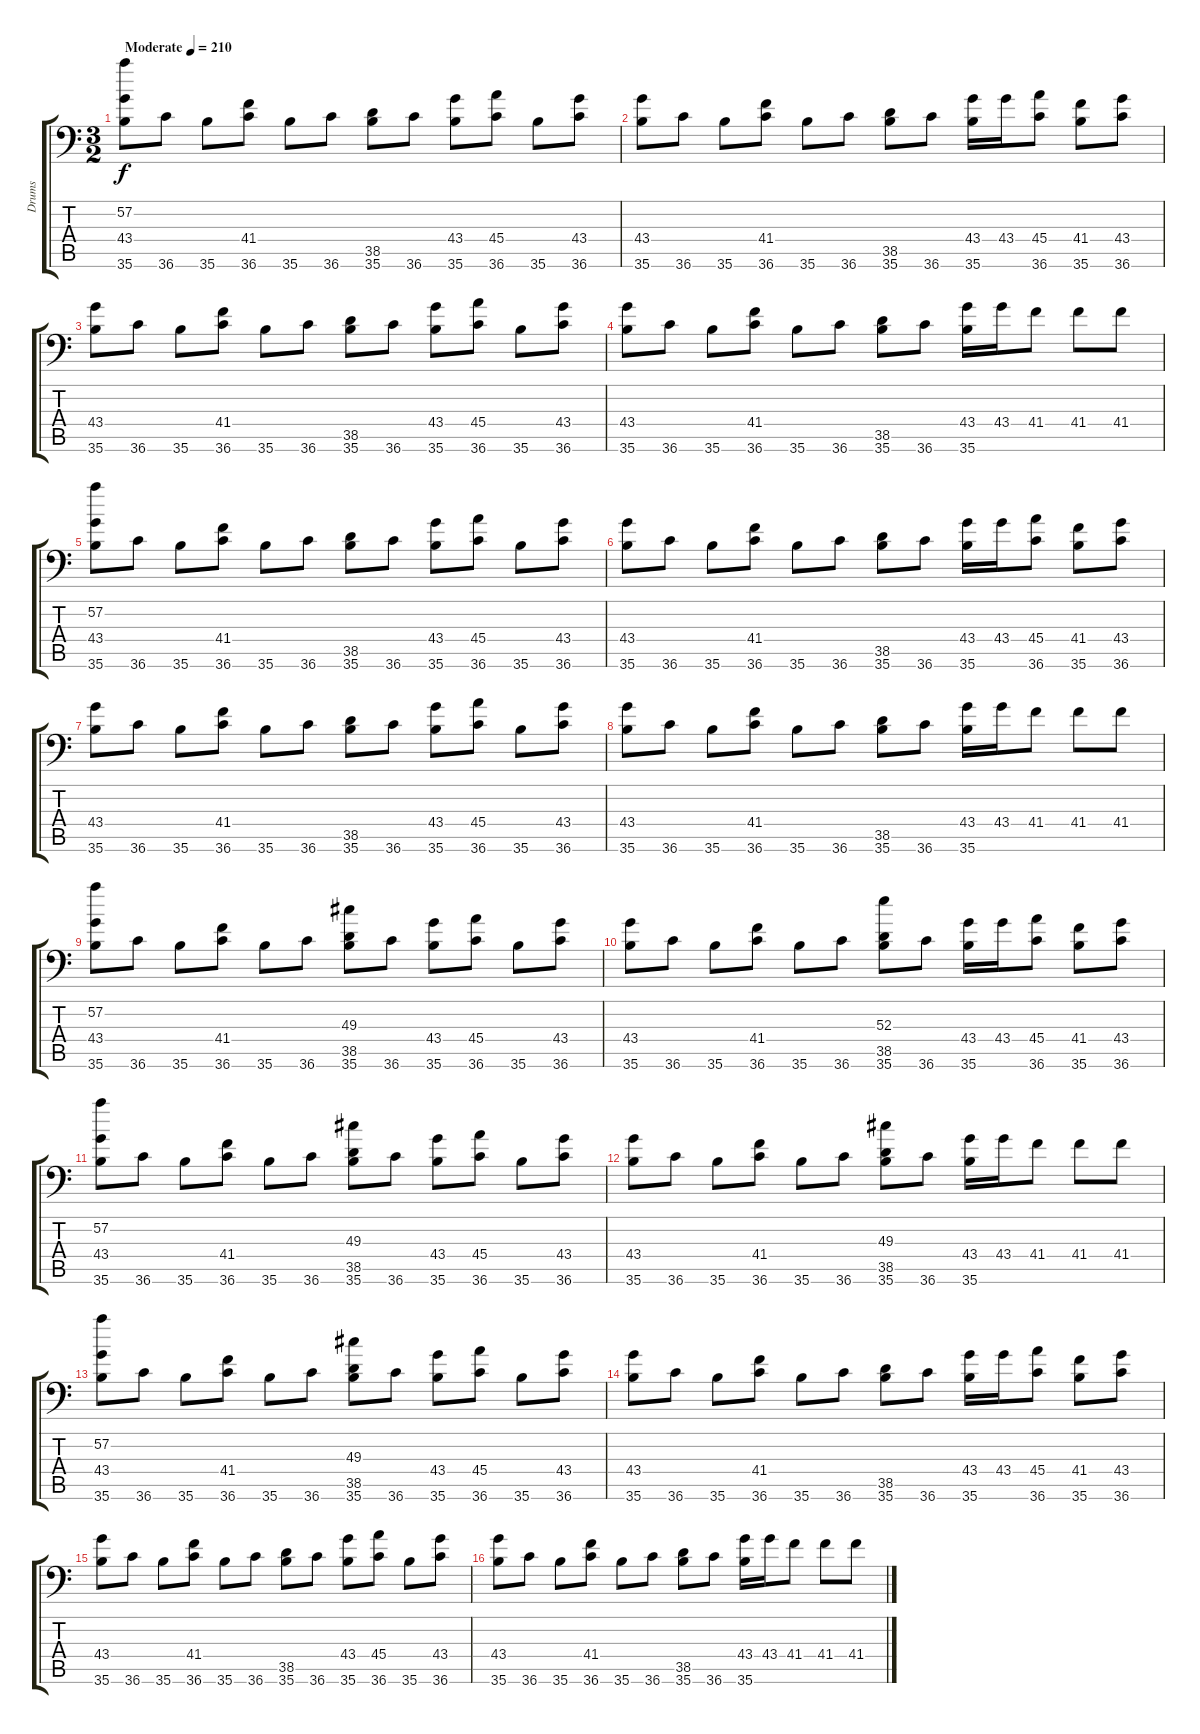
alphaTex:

\track ("Drums" "Drums") {instrument acousticgrandpiano}
\staff {score tabs}
\tuning (C-1 C-1 C-1 C-1 C-1 C-1) {hide}
\ts (3 2)
\tempo (210 "Moderate")
\clef f4
\ks c
(57.2 43.4 35.6).8{dy f instrument acousticgrandpiano} 36.6.8 35.6.8 (41.4 36.6).8 35.6.8 36.6.8 (38.5 35.6).8 36.6.8 (43.4 35.6).8 (45.4 36.6).8 35.6.8 (43.4 36.6).8 |
(43.4 35.6).8 36.6.8 35.6.8 (41.4 36.6).8 35.6.8 36.6.8 (38.5 35.6).8 36.6.8 (43.4 35.6).16 43.4.16 (45.4 36.6).8 (41.4 35.6).8 (43.4 36.6).8 |
(43.4 35.6).8 36.6.8 35.6.8 (41.4 36.6).8 35.6.8 36.6.8 (38.5 35.6).8 36.6.8 (43.4 35.6).8 (45.4 36.6).8 35.6.8 (43.4 36.6).8 |
(43.4 35.6).8 36.6.8 35.6.8 (41.4 36.6).8 35.6.8 36.6.8 (38.5 35.6).8 36.6.8 (43.4 35.6).16 43.4.16 41.4.8 41.4.8 41.4.8 |
(57.2 43.4 35.6).8 36.6.8 35.6.8 (41.4 36.6).8 35.6.8 36.6.8 (38.5 35.6).8 36.6.8 (43.4 35.6).8 (45.4 36.6).8 35.6.8 (43.4 36.6).8 |
(43.4 35.6).8 36.6.8 35.6.8 (41.4 36.6).8 35.6.8 36.6.8 (38.5 35.6).8 36.6.8 (43.4 35.6).16 43.4.16 (45.4 36.6).8 (41.4 35.6).8 (43.4 36.6).8 |
(43.4 35.6).8 36.6.8 35.6.8 (41.4 36.6).8 35.6.8 36.6.8 (38.5 35.6).8 36.6.8 (43.4 35.6).8 (45.4 36.6).8 35.6.8 (43.4 36.6).8 |
(43.4 35.6).8 36.6.8 35.6.8 (41.4 36.6).8 35.6.8 36.6.8 (38.5 35.6).8 36.6.8 (43.4 35.6).16 43.4.16 41.4.8 41.4.8 41.4.8 |
(57.2 43.4 35.6).8 36.6.8 35.6.8 (41.4 36.6).8 35.6.8 36.6.8 (49.3 38.5 35.6).8 36.6.8 (43.4 35.6).8 (45.4 36.6).8 35.6.8 (43.4 36.6).8 |
(43.4 35.6).8 36.6.8 35.6.8 (41.4 36.6).8 35.6.8 36.6.8 (52.3 38.5 35.6).8 36.6.8 (43.4 35.6).16 43.4.16 (45.4 36.6).8 (41.4 35.6).8 (43.4 36.6).8 |
(57.2 43.4 35.6).8 36.6.8 35.6.8 (41.4 36.6).8 35.6.8 36.6.8 (49.3 38.5 35.6).8 36.6.8 (43.4 35.6).8 (45.4 36.6).8 35.6.8 (43.4 36.6).8 |
(43.4 35.6).8 36.6.8 35.6.8 (41.4 36.6).8 35.6.8 36.6.8 (49.3 38.5 35.6).8 36.6.8 (43.4 35.6).16 43.4.16 41.4.8 41.4.8 41.4.8 |
(57.2 43.4 35.6).8 36.6.8 35.6.8 (41.4 36.6).8 35.6.8 36.6.8 (49.3 38.5 35.6).8 36.6.8 (43.4 35.6).8 (45.4 36.6).8 35.6.8 (43.4 36.6).8 |
(43.4 35.6).8 36.6.8 35.6.8 (41.4 36.6).8 35.6.8 36.6.8 (38.5 35.6).8 36.6.8 (43.4 35.6).16 43.4.16 (45.4 36.6).8 (41.4 35.6).8 (43.4 36.6).8 |
(43.4 35.6).8 36.6.8 35.6.8 (41.4 36.6).8 35.6.8 36.6.8 (38.5 35.6).8 36.6.8 (43.4 35.6).8 (45.4 36.6).8 35.6.8 (43.4 36.6).8 |
(43.4 35.6).8 36.6.8 35.6.8 (41.4 36.6).8 35.6.8 36.6.8 (38.5 35.6).8 36.6.8 (43.4 35.6).16 43.4.16 41.4.8 41.4.8 41.4.8
